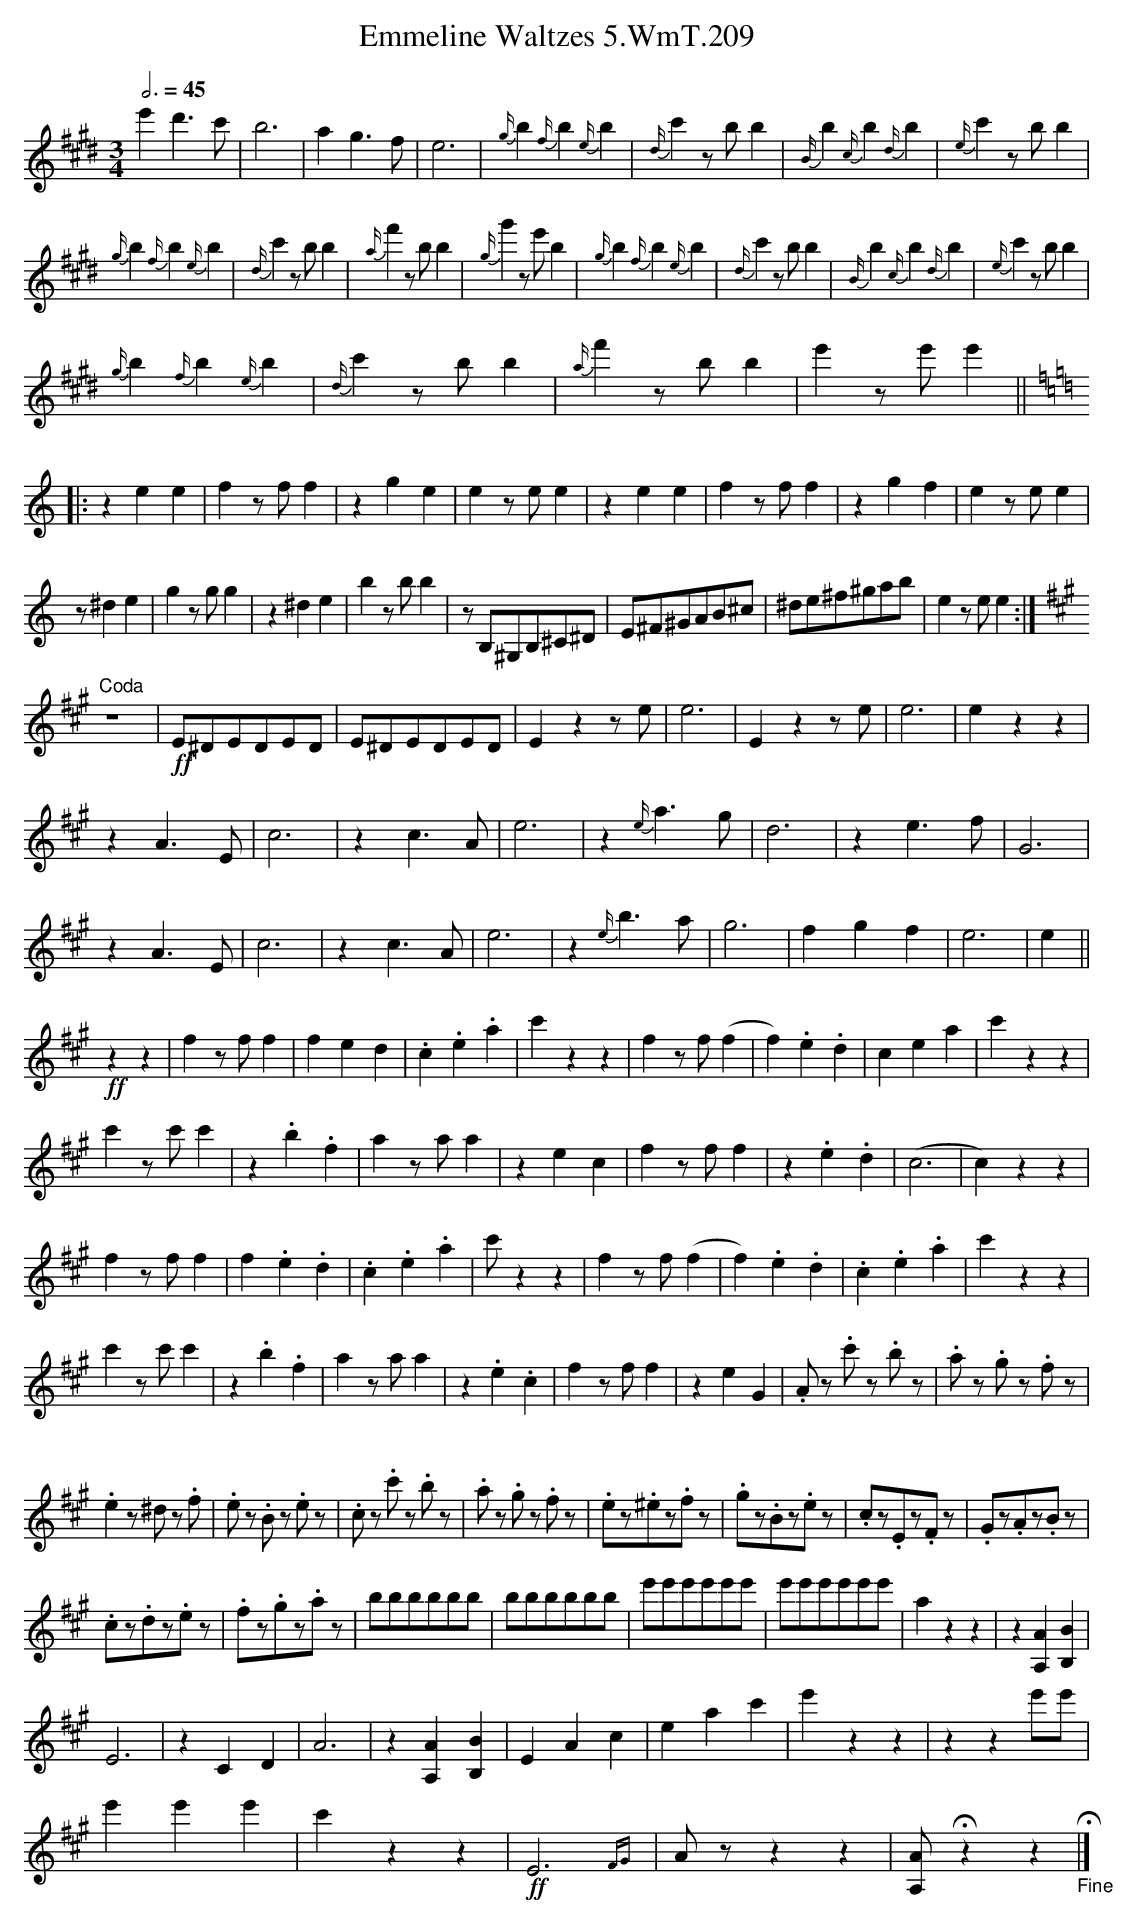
X:1
T:Emmeline Waltzes 5.WmT.209
M:3/4
L:1/8
Q:3/4=45
K:E
e'2 d'3 c'|b6|a2 g3 f|e6|{g/}b2{f/}b2 {e/}b2|{d/}c'2 z b b2|{B/}b2 {c/}b2 {d/}b2|{e/}c'2 z b b2|
{g/}b2{f/}b2 {e/}b2|{d/}c'2 z b b2|{a/}f'2 z b b2|{g/}g'2 z e' b2|{g/}b2{f/}b2 {e/}b2|{d/}c'2 z b b2|{B/}b2 {c/}b2 {d/}b2|{e/}c'2 z b b2|
{g/}b2{f/}b2 {e/}b2|{d/}c'2 z b b2|{a/}f'2 z b b2|e'2 z e'e'2||
[K:C]
|:z2 e2 e2 |f2 z f f2|z2 g2 e2|e2 z e e2|z2 e2 e2 |f2 z f f2|z2 g2 f2|e2 z e e2|
z ^d2 e2|g2 z g g2|z2 ^d2 e2|b2 z b b2|z B,^G,B,^C^D|E^F^GAB^c|^de^f^gab|e2 z e e2:|
[K:A]
"Coda"Z|!ff!E^DEDED|E^DEDED|E2 z2 ze|e6|E2 z2 z e|e6|e2 z2 z2|
z2A3E|c6|z2 c3 A|e6|z2 {e/}a3 g|d6|z2 e3 f|G6|
z2 A3 E|c6|z2 c3 A|e6|z2 {e/}b3 a|g6 |f2 g2 f2|e6|e2||
!ff!z2 z2|f2 z f f2|f2 e2 d2|.c2 .e2 .a2|c'2 z2 z2|f2 z f (f2|f2) .e2 .d2|c2 e2 a2|c'2 z2 z2|
c'2 z c' c'2|z2 .b2 . f2|a2 z a a2|z2 e2 c2|f2 z f f2|z2 .e2 .d2|(c6|c2) z2 z2|
f2 z f f2|f2 .e2 .d2|.c2 .e2 .a2|c' z2 z2|f2 z f (f2|f2) .e2 .d2|.c2 .e2 .a2|c'2 z2 z2|
c'2 z c' c'2|z2 .b2 .f2|a2 z a a2|z2 .e2 .c2|f2 z f f2|z2 e2 G2|.A z .c'z .b z|.a z .g z .f z|
.e2 z ^d z .f|.e z .B z .e z|.c z .c' z .b z|.a z .g z .f z|.ez.^ez.fz|.gz.Bz.ez|.cz.Ez.Fz|.Gz.Az.Bz|
.cz.dz.ez|.fz.gz.az|bbbbbb|bbbbbb|e'e'e'e'e'e'|e'e'e'e'e'e'|a2 z2 z2|z2 [A2A,2] [B2B,2]|
E6|z2 C2D2|A6|z2 [A2A,2] [B2B,2]|E2 A2 c2|e2 a2 c'2|e'2 z2 z2 |z2 z2 e'e'|
e'2 e'2 e'2|c'2 z2 z2 |!ff!E6{FG}|A z z2 z2|[AA,]!fermata!z2 z2!fermata!"_Fine"|]
